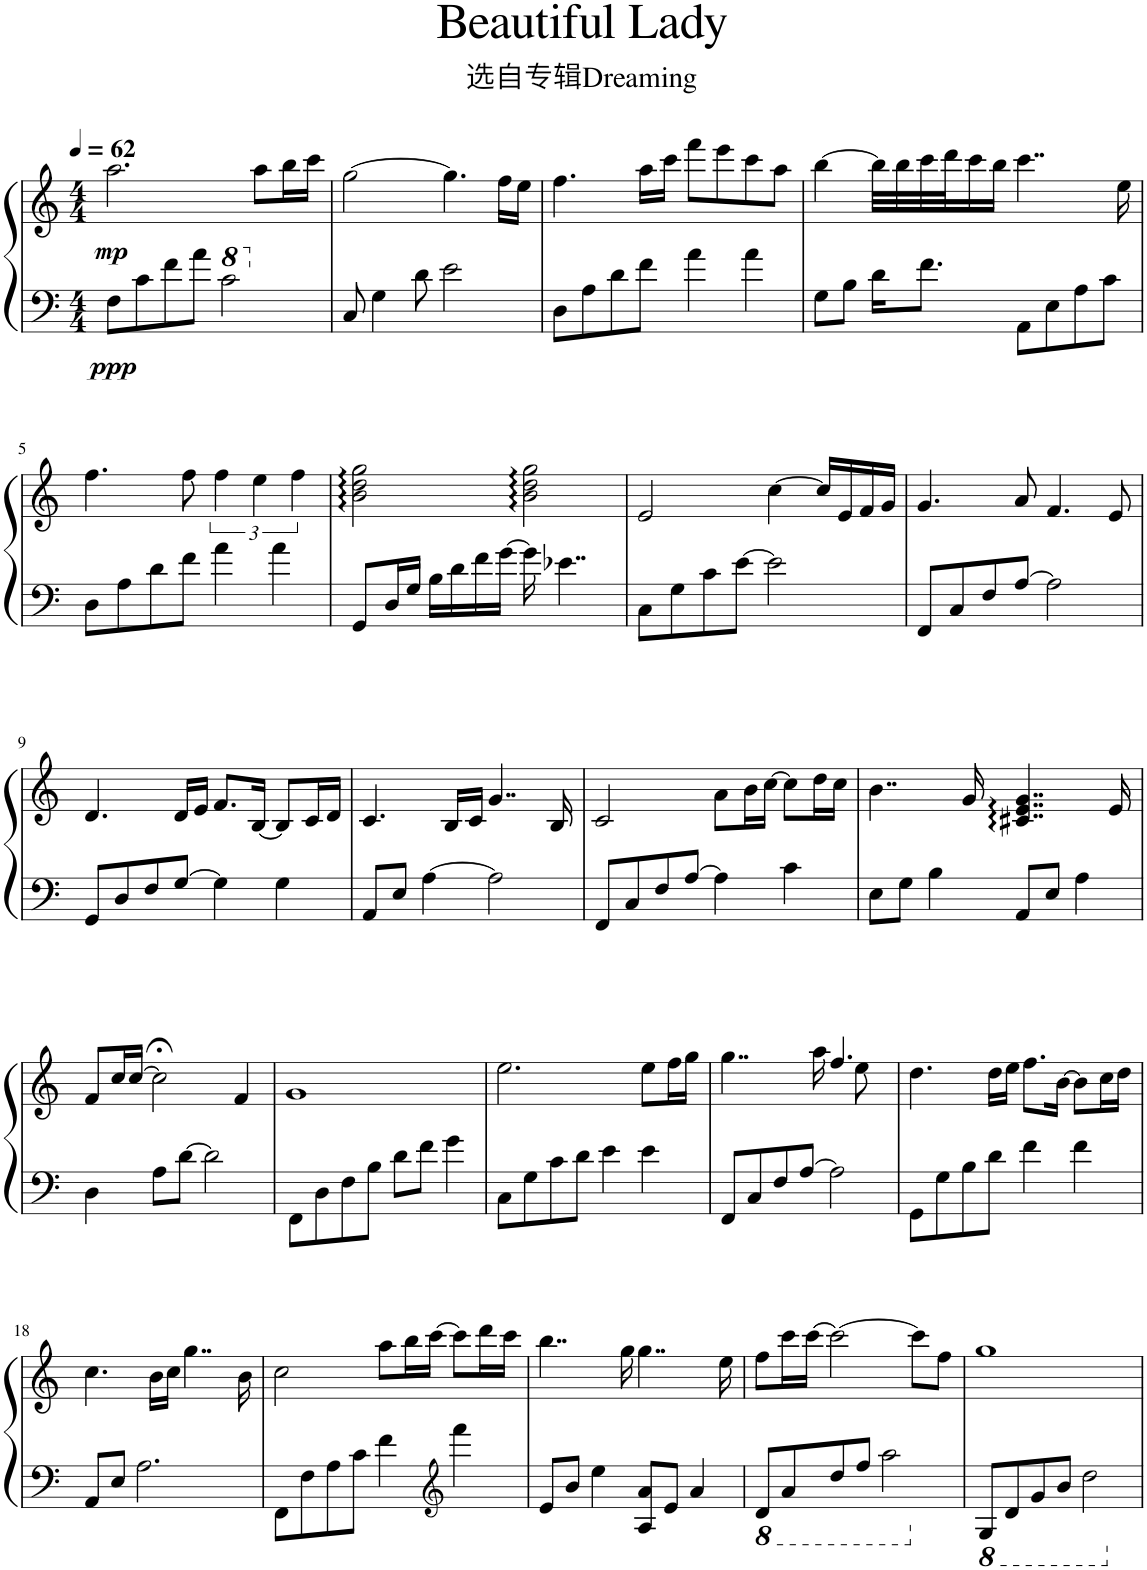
**kern	**kern	**dynam
*part1	*part1	*part1
*staff2	*staff1	*staff1/2
*I"Piano	*	*
*I'Pno	*	*
*clefF4	*clefG2	*
*k[]	*k[]	*
*M4/4	*M4/4	*
*MM62	*MM62	*
=1	=1	=1
!	!	!LO:DY:b=2
!	!	!LO:DY:n=1:b
8F\L	2.aa\	ppp mp
8c\	.	.
8f\	.	.
8a\J	.	.
*8va	*	*
2cc\	.	.
.	8aa\L	.
.	16bb\L	.
.	16ccc\JJ	.
=2	=2	=2
*X8va	*	*
8C/	[2gg\	.
4G\	.	.
8d\	.	.
2e\	4.gg\]	.
.	16ff\LL	.
.	16ee\JJ	.
=3	=3	=3
8D\L	4.ff\	.
8A\	.	.
8d\	.	.
8f\J	16aa\LL	.
.	16ccc\JJ	.
4a\	8fff\L	.
.	8eee\	.
4a\	8ccc\	.
.	8aa\J	.
=4	=4	=4
8G\L	[4bb\	.
8B\J	.	.
16d\KL	32bb\LLL]	.
.	32bb\	.
8.f\J	32ccc\	.
.	32ddd\J	.
.	16ccc\	.
.	16bb\JJ	.
8AA\L	4..ccc\	.
8E\	.	.
8A\	.	.
8c\J	.	.
.	16ee\	.
!!LO:LB:g=z
=5	=5	=5
8D\L	4.ff\	.
8A\	.	.
8d\	.	.
8f\J	8ff\	.
4a\	6ff\	.
.	6ee\	.
4a\	.	.
.	6ff\	.
=6	=6	=6
8GG/L	2b\ 2dd\ 2gg\	.
16D/L	.	.
16G/JJ	.	.
16B\LL	.	.
16d\	.	.
16f\	.	.
[16g\JJ	.	.
16g\]	2b\ 2dd\ 2gg\	.
4..e-X\	.	.
=7	=7	=7
8C\L	2e/	.
8G\	.	.
8c\	.	.
[8e\J	.	.
2e\]	[4cc\	.
.	16cc/LL]	.
.	16e/	.
.	16f/	.
.	16g/JJ	.
=8	=8	=8
8FF/L	4.g/	.
8C/	.	.
8F/	.	.
[8A/J	8a/	.
2A\]	4.f/	.
.	8e/	.
!!LO:LB:g=z
=9	=9	=9
8GG/L	4.d/	.
8D/	.	.
8F/	.	.
[8G/J	16d/LL	.
.	16e/JJ	.
4G\]	8.f/L	.
.	[16B/Jk	.
4G\	8B/L]	.
.	16c/L	.
.	16d/JJ	.
=10	=10	=10
8AA/L	4.c/	.
8E/J	.	.
[4A\	.	.
.	16B/LL	.
.	16c/JJ	.
2A\]	4..g/	.
.	16B/	.
=11	=11	=11
8FF/L	2c/	.
8C/	.	.
8F/	.	.
[8A/J	.	.
4A\]	8a\L	.
.	16b\L	.
.	[16cc\JJ	.
4c\	8cc\L]	.
.	16dd\L	.
.	16cc\JJ	.
=12	=12	=12
8E\L	4..b\	.
8G\J	.	.
4B\	.	.
.	16g/	.
8AA/L	4..c#X/ 4..e/ 4..g/	.
8E/J	.	.
4A\	.	.
.	16e/	.
!!LO:LB:g=z
=13	=13	=13
4D\	8f/L	.
.	16cc/L	.
.	[16cc/JJ	.
8A\L	2cc;<\]	.
[8d\J	.	.
2d\]	.	.
.	4f/	.
=14	=14	=14
8FF\L	1g	.
8D\	.	.
8F\	.	.
8B\J	.	.
8d\L	.	.
8f\J	.	.
4g\	.	.
=15	=15	=15
8C\L	2.ee\	.
8G\	.	.
8c\	.	.
8d\J	.	.
4e\	.	.
4e\	8ee\L	.
.	16ff\L	.
.	16gg\JJ	.
=16	=16	=16
*	*^	*
8FF/L	4..gg\	8.ryy	.
8C/	.	.	.
*	*v	*v	*
8F/	.	.
[8A/J	.	.
.	16aa\	.
2A\]	4.ff/	.
*	*^	*
.	.	8ee\	.
.	.	8.ryy	.
.	8ryy	.	.
*	*v	*v	*
=17	=17	=17
8GG\L	4.dd\	.
8G\	.	.
8B\	.	.
8d\J	16dd\LL	.
.	16ee\JJ	.
4f\	8.ff\L	.
.	[16b\Jk	.
4f\	8b\L]	.
.	16cc\L	.
.	16dd\JJ	.
!!LO:LB:g=z
=18	=18	=18
8AA/L	4.cc\	.
8E/J	.	.
2.A\	.	.
.	16b\LL	.
.	16cc\JJ	.
.	4..gg\	.
.	16b\	.
=19	=19	=19
8FF\L	2cc\	.
8F\	.	.
8A\	.	.
8c\J	.	.
4f\	8aa\L	.
.	16bb\L	.
.	[16ccc\JJ	.
*clefG2	*	*
4fff\	8ccc\L]	.
.	16ddd\L	.
.	16ccc\JJ	.
=20	=20	=20
8e/L	4..bb\	.
8b/J	.	.
4ee\	.	.
.	16gg\	.
8A/ 8a/L	4..gg\	.
8e/J	.	.
4a/	.	.
.	16ee\	.
=21	=21	=21
*8ba	*	*
8D/L	8ff\L	.
8A/	16ccc\L	.
.	[16ccc\JJ	.
8d/	2ccc\_	.
8f/J	.	.
2a\	.	.
.	8ccc\L]	.
.	8ff\J	.
=22	=22	=22
*X8ba	*	*
*8ba	*	*
8GG/L	1gg	.
8D/	.	.
8G/	.	.
8B/J	.	.
2d\	.	.
*X8ba	*	*
=	=	=
*-	*-	*-
